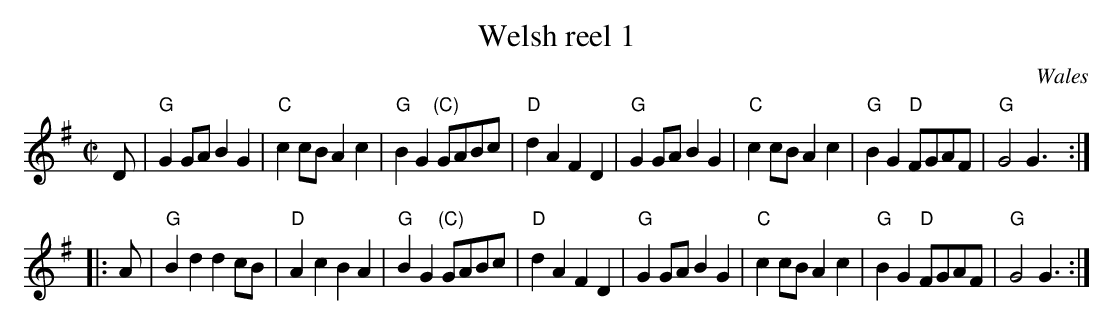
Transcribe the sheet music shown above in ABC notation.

X:1
T:Welsh reel 1
O:Wales
M:C|
L:1/8
K:G
D|"G"G2GA B2G2|"C"c2cB A2c2|"G"B2G2 "(C)"GABc|"D"d2A2 F2D2|"G"G2GA B2G2|\
"C"c2cB A2c2|"G"B2G2 "D"FGAF|"G"G4 G3:|
|:A|"G"B2d2 d2cB|"D"A2c2 B2A2|\
"G"B2G2 "(C)"GABc|"D"d2A2 F2D2|"G"G2GA B2G2|"C"c2cB A2c2|"G"B2G2 "D"FGAF|"G"G4 G3:|
